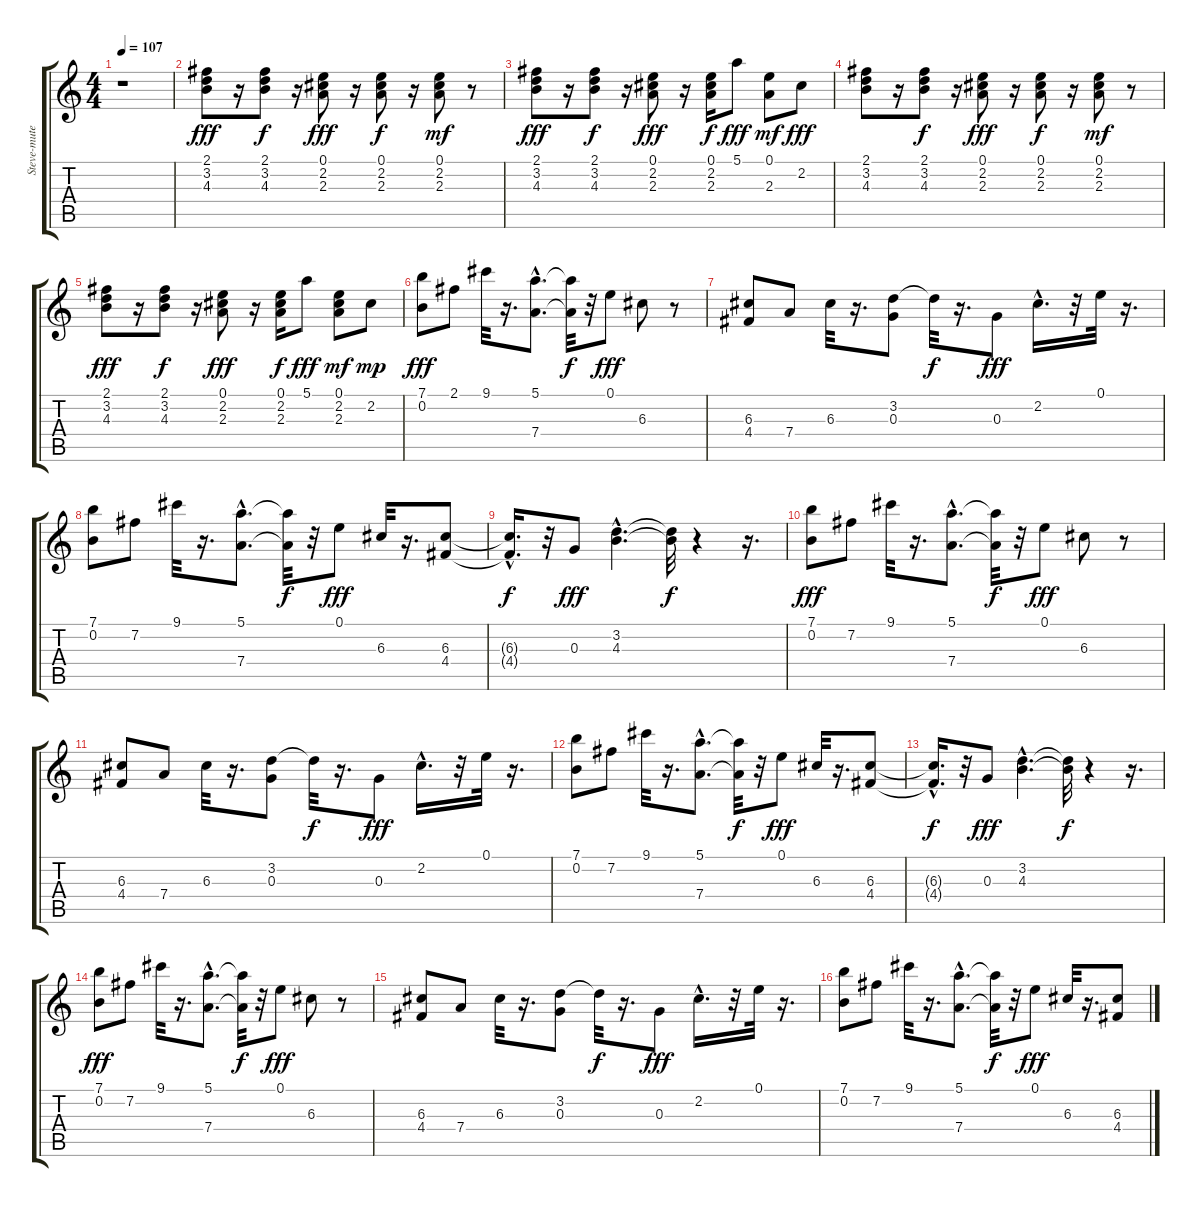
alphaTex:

\track ("Steve-mute guitar" "Steve-mute") {instrument electricguitarmuted}
\staff {score tabs}
\tuning (E4 B3 G3 D3 A2 E2) {hide}
\ts (4 4)
\tempo 107
\clef g2
\ks c
r.1{dy fff instrument electricguitarmuted} |
(2.1 3.2 4.3).8 r.16 (2.1 3.2 4.3).8{dy f} r.16 (0.1 2.2 2.3).8{dy fff} r.16 (0.1 2.2 2.3).8{dy f} r.16 (0.1 2.2 2.3).8{dy mf} r.8 |
(2.1 3.2 4.3).8{dy fff} r.16 (2.1 3.2 4.3).8{dy f} r.16 (0.1 2.2 2.3).8{dy fff} r.16 (0.1 2.2 2.3).16{dy f} 5.1.8{dy fff} (0.1 2.3).8{dy mf} 2.2.8{dy fff} |
(2.1 3.2 4.3).8 r.16 (2.1 3.2 4.3).8{dy f} r.16 (0.1 2.2 2.3).8{dy fff} r.16 (0.1 2.2 2.3).8{dy f} r.16 (0.1 2.2 2.3).8{dy mf} r.8 |
(2.1 3.2 4.3).8{dy fff} r.16 (2.1 3.2 4.3).8{dy f} r.16 (0.1 2.2 2.3).8{dy fff} r.16 (0.1 2.2 2.3).16{dy f} 5.1.8{dy fff} (0.1 2.2 2.3).8{dy mf} 2.2.8{dy mp} |
(7.1 0.2).8{dy fff} 2.1.8 9.1.32 r.16{d} (5.1{hac} 7.4{hac}).8{d} (5.1{t} 7.4{t}).32{dy f} r.32 0.1.8{dy fff} 6.3.8 r.8 |
(6.3 4.4).8 7.4.8 6.3.32 r.16{d} (3.2 0.3).8 3.2{t}.32{dy f} r.16{d} 0.3.8{dy fff} 2.2{hac}.16{d} r.32 0.1.32 r.16{d} |
(7.1 0.2).8 7.2.8 9.1.32 r.16{d} (5.1{hac} 7.4{hac}).8{d} (5.1{t} 7.4{t}).32{dy f} r.32 0.1.8{dy fff} 6.3.32 r.16{d} (6.3 4.4).8 |
(6.3{hac t} 4.4{t}).16{d dy f} r.32 0.3.8{dy fff} (3.2{hac} 4.3{hac}).4{d} (3.2{t} 4.3{t}).32{dy f} r.4 r.16{d} |
(7.1 0.2).8{dy fff} 7.2.8 9.1.32 r.16{d} (5.1{hac} 7.4{hac}).8{d} (5.1{t} 7.4{t}).32{dy f} r.32 0.1.8{dy fff} 6.3.8 r.8 |
(6.3 4.4).8 7.4.8 6.3.32 r.16{d} (3.2 0.3).8 3.2{t}.32{dy f} r.16{d} 0.3.8{dy fff} 2.2{hac}.16{d} r.32 0.1.32 r.16{d} |
(7.1 0.2).8 7.2.8 9.1.32 r.16{d} (5.1{hac} 7.4{hac}).8{d} (5.1{t} 7.4{t}).32{dy f} r.32 0.1.8{dy fff} 6.3.32 r.16{d} (6.3 4.4).8 |
(6.3{hac t} 4.4{t}).16{d dy f} r.32 0.3.8{dy fff} (3.2{hac} 4.3{hac}).4{d} (3.2{t} 4.3{t}).32{dy f} r.4 r.16{d} |
(7.1 0.2).8{dy fff} 7.2.8 9.1.32 r.16{d} (5.1{hac} 7.4{hac}).8{d} (5.1{t} 7.4{t}).32{dy f} r.32 0.1.8{dy fff} 6.3.8 r.8 |
(6.3 4.4).8 7.4.8 6.3.32 r.16{d} (3.2 0.3).8 3.2{t}.32{dy f} r.16{d} 0.3.8{dy fff} 2.2{hac}.16{d} r.32 0.1.32 r.16{d} |
(7.1 0.2).8 7.2.8 9.1.32 r.16{d} (5.1{hac} 7.4{hac}).8{d} (5.1{t} 7.4{t}).32{dy f} r.32 0.1.8{dy fff} 6.3.32 r.16{d} (6.3 4.4).8
